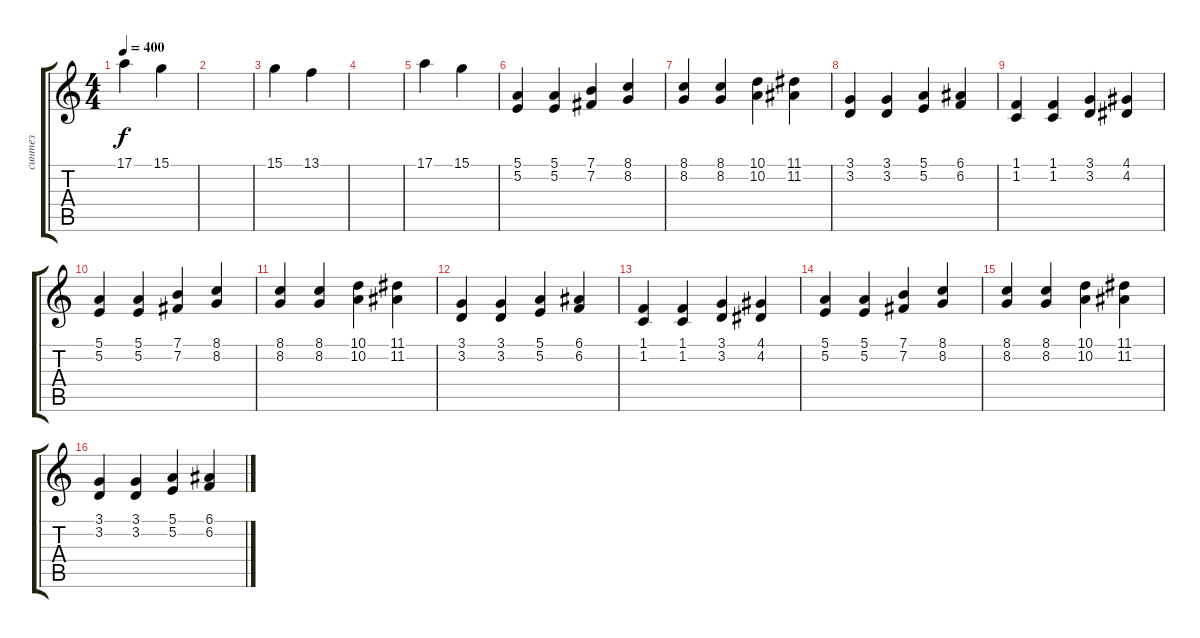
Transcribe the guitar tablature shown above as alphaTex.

\track ("синтез" "синтез") {instrument lead5charang}
\staff {score tabs}
\tuning (E4 B3 G3 D3 A2 E2) {hide}
\ts (4 4)
\tempo 400
\clef g2
\ks c
17.1.4{dy f} 15.1.4 |
|
15.1.4 13.1.4 |
|
17.1.4 15.1.4 |
(5.1 5.2).4 (5.1 5.2).4 (7.1 7.2).4 (8.1 8.2).4 |
(8.1 8.2).4 (8.1 8.2).4 (10.1 10.2).4 (11.1 11.2).4 |
(3.1 3.2).4 (3.1 3.2).4 (5.1 5.2).4 (6.1 6.2).4 |
(1.1 1.2).4 (1.1 1.2).4 (3.1 3.2).4 (4.1 4.2).4 |
(5.1 5.2).4 (5.1 5.2).4 (7.1 7.2).4 (8.1 8.2).4 |
(8.1 8.2).4 (8.1 8.2).4 (10.1 10.2).4 (11.1 11.2).4 |
(3.1 3.2).4 (3.1 3.2).4 (5.1 5.2).4 (6.1 6.2).4 |
(1.1 1.2).4 (1.1 1.2).4 (3.1 3.2).4 (4.1 4.2).4 |
(5.1 5.2).4 (5.1 5.2).4 (7.1 7.2).4 (8.1 8.2).4 |
(8.1 8.2).4 (8.1 8.2).4 (10.1 10.2).4 (11.1 11.2).4 |
(3.1 3.2).4 (3.1 3.2).4 (5.1 5.2).4 (6.1 6.2).4
